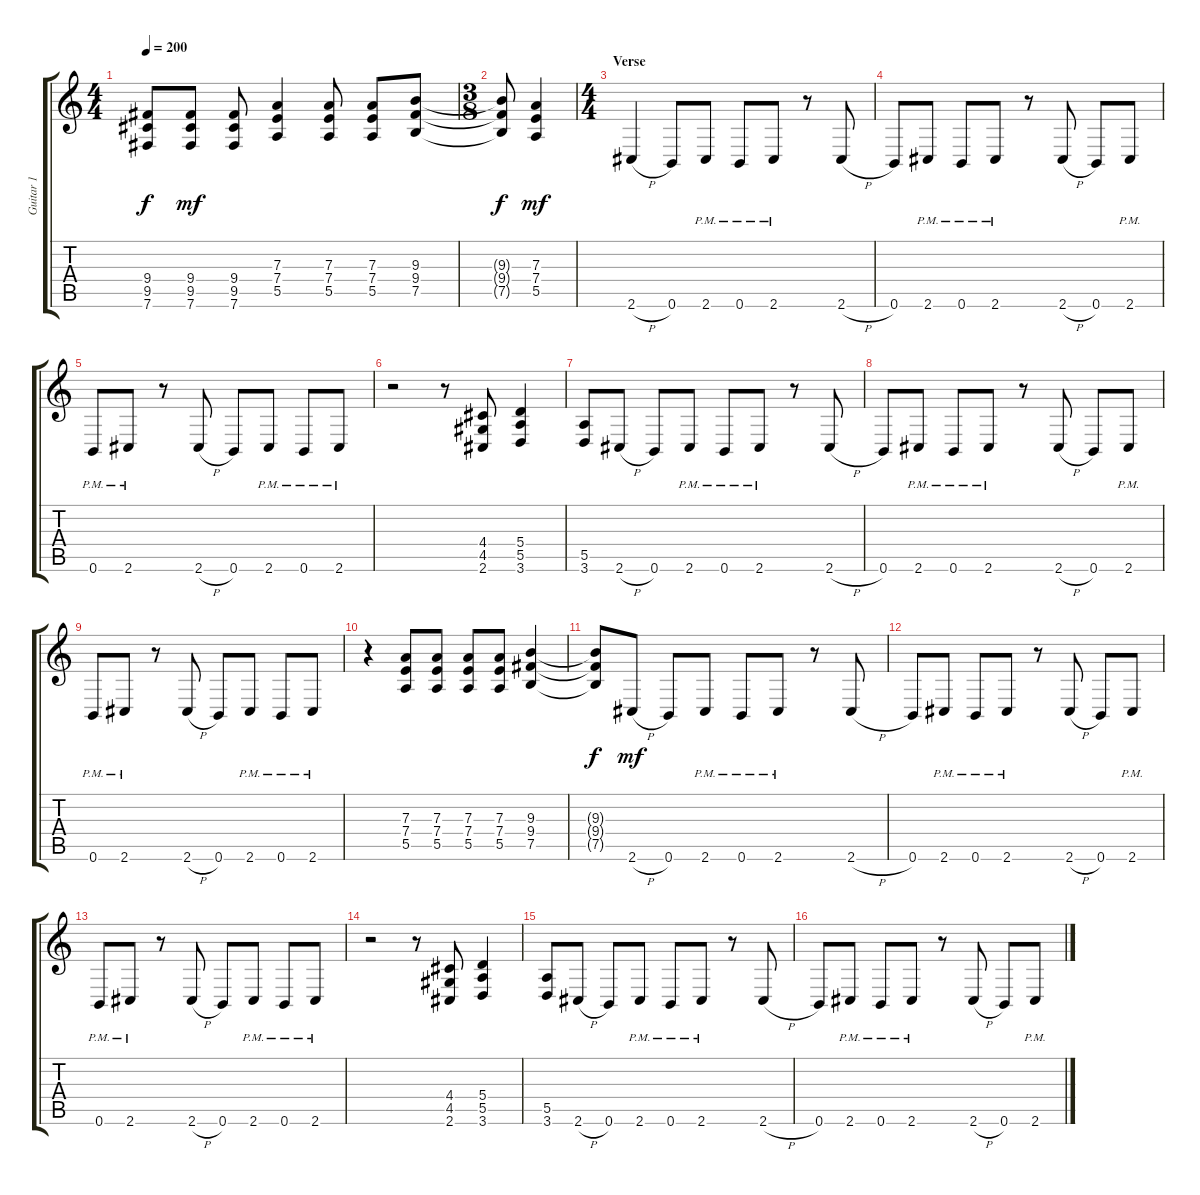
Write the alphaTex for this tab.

\track ("Guitar 1" "Guitar 1") {instrument overdrivenguitar}
\staff {score tabs}
\tuning (B3 Gb3 D3 A2 E2 B1) {hide}
\ts (4 4)
\tempo 200
\clef g2
\ks c
(9.4{t} 9.5{t} 7.6{t}).8{dy f} (9.4 9.5 7.6).8{dy mf} (9.4 9.5 7.6).8 (7.3 7.4 5.5).4 (7.3 7.4 5.5).8 (7.3 7.4 5.5).8 (9.3 9.4 7.5).8 |
\ts (3 8)
(9.3{t} 9.4{t} 7.5{t}).8{dy f} (7.3 7.4 5.5).4{dy mf} |
\ts (4 4)
\section ("" "Verse")
2.6{h}.4 0.6.8 2.6{pm}.8 0.6{pm}.8 2.6{pm}.8 r.8 2.6{h}.8 |
0.6.8 2.6{pm}.8 0.6{pm}.8 2.6{pm}.8 r.8 2.6{h}.8 0.6.8 2.6{pm}.8 |
0.6{pm}.8 2.6{pm}.8 r.8 2.6{h}.8 0.6.8 2.6{pm}.8 0.6{pm}.8 2.6{pm}.8 |
r.2 r.8 (4.4 4.5 2.6).8 (5.4 5.5 3.6).4 |
(5.5 3.6).8 2.6{h}.8 0.6.8 2.6{pm}.8 0.6{pm}.8 2.6{pm}.8 r.8 2.6{h}.8 |
0.6.8 2.6{pm}.8 0.6{pm}.8 2.6{pm}.8 r.8 2.6{h}.8 0.6.8 2.6{pm}.8 |
0.6{pm}.8 2.6{pm}.8 r.8 2.6{h}.8 0.6.8 2.6{pm}.8 0.6{pm}.8 2.6{pm}.8 |
r.4 (7.3 7.4 5.5).8 (7.3 7.4 5.5).8 (7.3 7.4 5.5).8 (7.3 7.4 5.5).8 (9.3 9.4 7.5).4 |
(9.3{t} 9.4{t} 7.5{t}).8{dy f} 2.6{h}.8{dy mf} 0.6.8 2.6{pm}.8 0.6{pm}.8 2.6{pm}.8 r.8 2.6{h}.8 |
0.6.8 2.6{pm}.8 0.6{pm}.8 2.6{pm}.8 r.8 2.6{h}.8 0.6.8 2.6{pm}.8 |
0.6{pm}.8 2.6{pm}.8 r.8 2.6{h}.8 0.6.8 2.6{pm}.8 0.6{pm}.8 2.6{pm}.8 |
r.2 r.8 (4.4 4.5 2.6).8 (5.4 5.5 3.6).4 |
(5.5 3.6).8 2.6{h}.8 0.6.8 2.6{pm}.8 0.6{pm}.8 2.6{pm}.8 r.8 2.6{h}.8 |
0.6.8 2.6{pm}.8 0.6{pm}.8 2.6{pm}.8 r.8 2.6{h}.8 0.6.8 2.6{pm}.8
